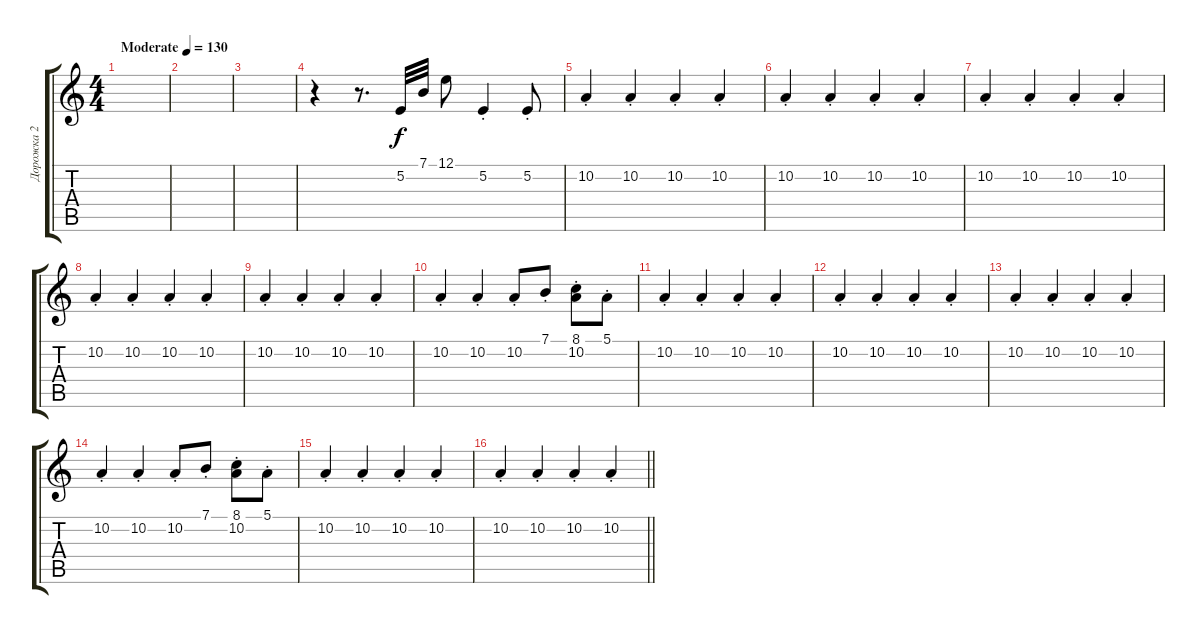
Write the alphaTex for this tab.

\track ("Дорожка 2" "Дорожка 2") {instrument lead1square}
\staff {score tabs}
\tuning (E4 B3 G3 D3 A2 E2) {hide}
\ts (4 4)
\tempo (130 "Moderate")
\clef g2
\ks c
|
|
|
r.4 r.8{d} 5.2.32 7.1.32 12.1.8 5.2{st}.4 5.2{st}.8 |
10.2{st}.4 10.2{st}.4 10.2{st}.4 10.2{st}.4 |
10.2{st}.4 10.2{st}.4 10.2{st}.4 10.2{st}.4 |
10.2{st}.4 10.2{st}.4 10.2{st}.4 10.2{st}.4 |
10.2{st}.4 10.2{st}.4 10.2{st}.4 10.2{st}.4 |
10.2{st}.4 10.2{st}.4 10.2{st}.4 10.2{st}.4 |
10.2{st}.4 10.2{st}.4 10.2{st}.8 7.1{st}.8 (8.1{st} 10.2{st}).8 5.1{st}.8 |
10.2{st}.4 10.2{st}.4 10.2{st}.4 10.2{st}.4 |
10.2{st}.4 10.2{st}.4 10.2{st}.4 10.2{st}.4 |
10.2{st}.4 10.2{st}.4 10.2{st}.4 10.2{st}.4 |
10.2{st}.4 10.2{st}.4 10.2{st}.8 7.1{st}.8 (8.1{st} 10.2{st}).8 5.1{st}.8 |
10.2{st}.4 10.2{st}.4 10.2{st}.4 10.2{st}.4 |
\barLineRight lightlight
10.2{st}.4 10.2{st}.4 10.2{st}.4 10.2{st}.4
